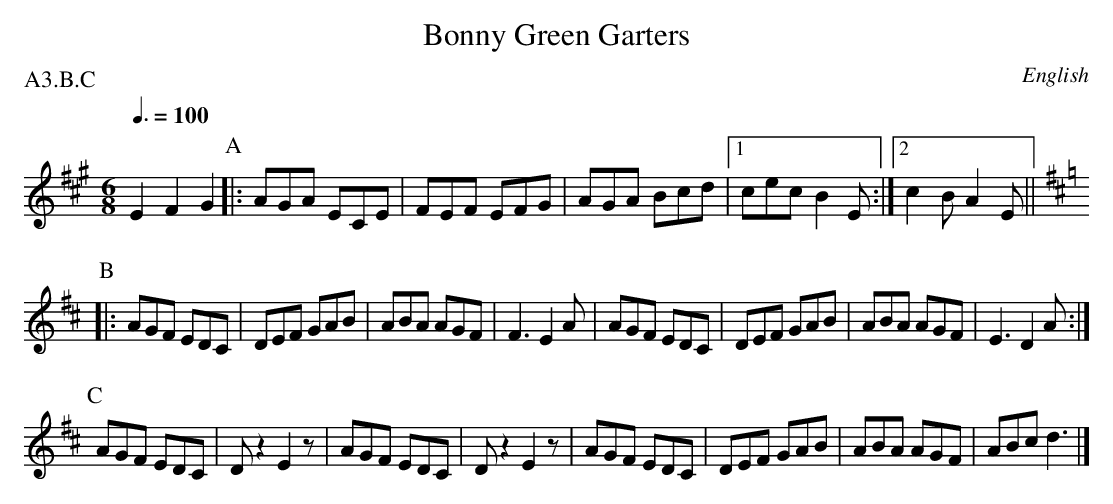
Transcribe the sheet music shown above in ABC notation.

X:1
T:Bonny Green Garters
M:6/8
L:1/8
O:English
P:A3.B.C
K:Amaj
Q:3/8=100
E2F2G2 \
P:A
|: AGA ECE | FEF EFG | AGA Bcd |\
 [1 cec B2 E :|\
 [2 c2 B A2 E ||
K:Dmaj
P:B
|: AGF EDC | DEF GAB | ABA AGF | F3 E2 A |\
AGF EDC | DEF GAB | ABA AGF | E3 D2 A :|
P:C
AGF EDC | D z2 E2 z | AGF EDC | D z2 E2 z |\
AGF EDC | DEF GAB | ABA AGF | ABc d3 |]
